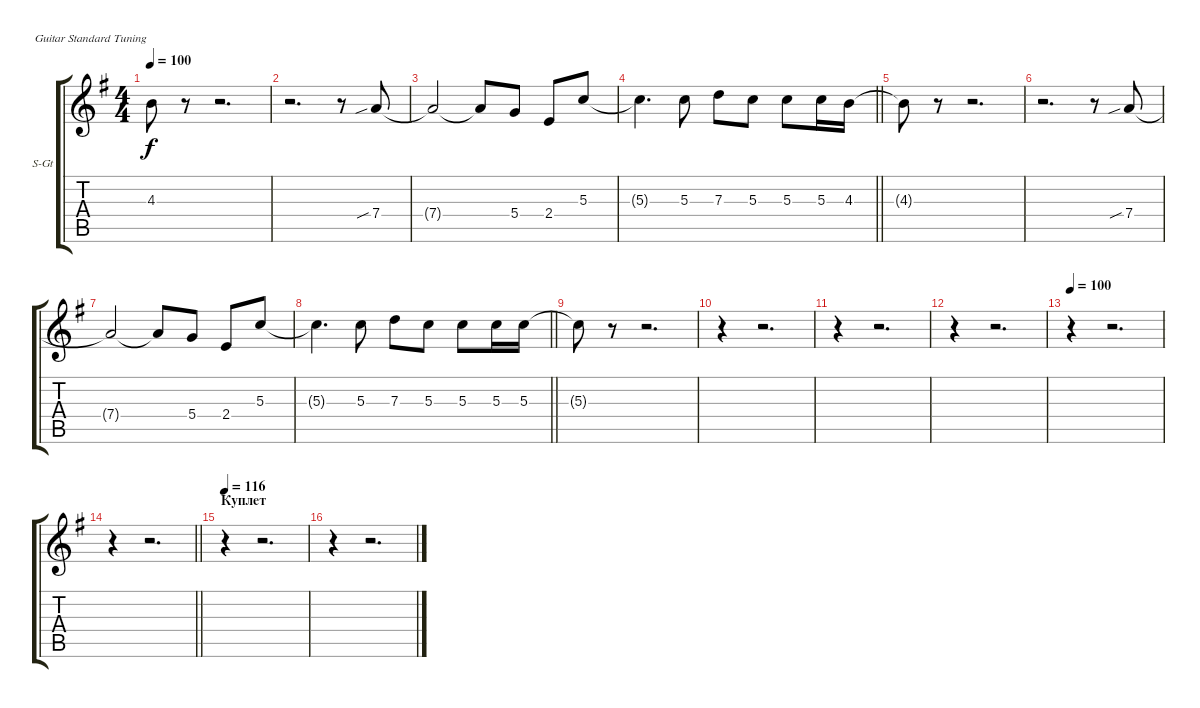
\bracketExtendMode groupsimilarinstruments
\firstSystemTrackNameOrientation horizontal
\otherSystemsTrackNameOrientation horizontal
\track ("Фон" "S-Gt") {instrument choiraahs}
\staff {score tabs}
\tuning (E4 B3 G3 D3 A2 E2)
\displaytranspose 12
\ts (4 4)
\tempo 100
\clef g2
\ks eminor
4.3{t}.8{dy f} r.8 r.2{d} |
r.2{d} r.8 7.4{sib}.8 |
7.4{t}.2 7.4{t}.8 5.4.8 2.4.8 5.3.8 |
\barLineRight lightlight
5.3{t}.4{d} 5.3.8 7.3.8 5.3.8 5.3.8 5.3.16 4.3.16 |
4.3{t}.8 r.8 r.2{d} |
r.2{d} r.8 7.4{sib}.8 |
7.4{t}.2 7.4{t}.8 5.4.8 2.4.8 5.3.8 |
\barLineRight lightlight
5.3{t}.4{d} 5.3.8 7.3.8 5.3.8 5.3.8 5.3.16 5.3.16 |
5.3{t}.8 r.8 r.2{d} |
r.4 r.2{d} |
r.4 r.2{d} |
r.4 r.2{d} |
\tempo 100
r.4 r.2{d} |
\barLineRight lightlight
r.4 r.2{d} |
\section ("" "Куплет")
\tempo 116
r.4 r.2{d} |
r.4 r.2{d}
